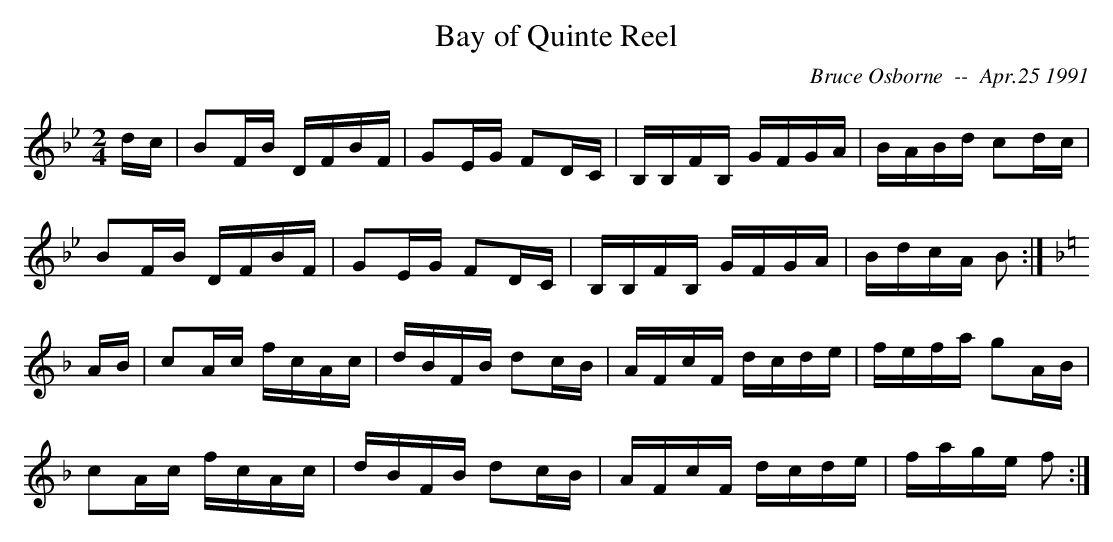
X:1
T:Bay of Quinte Reel
C:Bruce Osborne  --  Apr.25 1991
M:2/4
L:1/16
K:Bb
dc|B2FB DFBF|G2EG F2DC|B,B,FB, GFGA|BABd c2dc|!
B2FB DFBF|G2EG F2DC|B,B,FB, GFGA|BdcA B2:|!
K:F
AB|c2Ac fcAc|dBFB d2cB|AFcF dcde|fefa g2AB|!
c2Ac fcAc|dBFB d2cB|AFcF dcde|fage f2:|!
